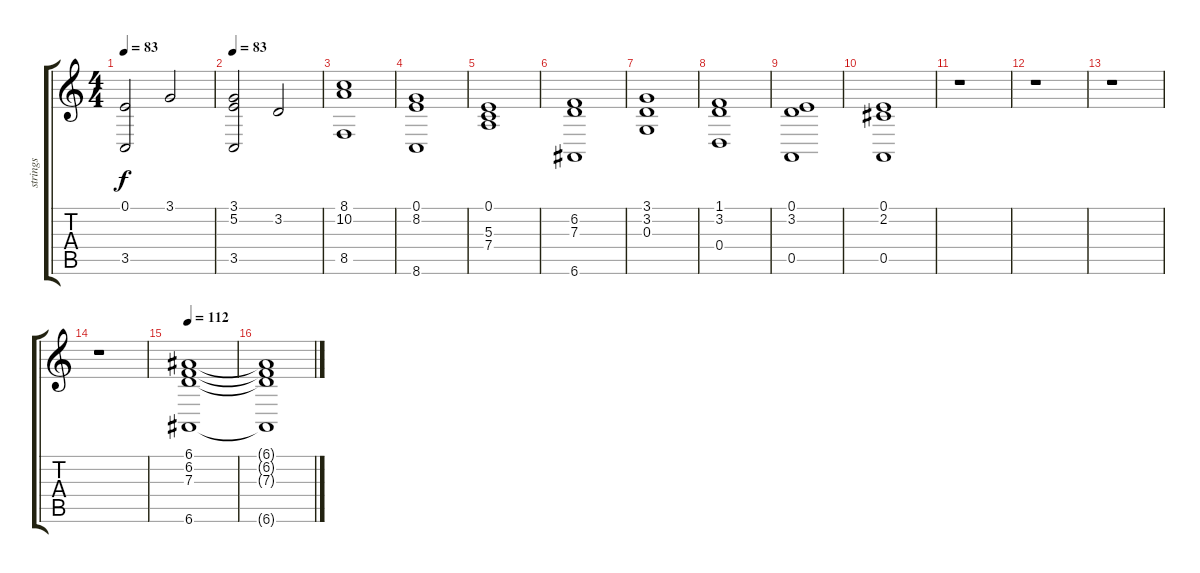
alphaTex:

\track ("strings" "strings") {instrument stringensemble2}
\staff {score tabs}
\tuning (E4 B3 G3 D3 A2 E2) {hide}
\ts (4 4)
\tempo 83
\clef g2
\ks c
(0.1 3.5).2{dy f} 3.1.2 |
\tempo 83
(3.1 5.2 3.5).2 3.2.2 |
(8.1 10.2 8.5).1 |
(0.1 8.2 8.6).1 |
(0.1 5.3 7.4).1 |
(6.2 7.3 6.6).1 |
(3.1 3.2 0.3).1 |
(1.1 3.2 0.4).1 |
(0.1 3.2 0.5).1 |
(0.1 2.2 0.5).1 |
r.1 |
r.1 |
r.1 |
r.1 |
\tempo 112
(6.1 6.2 7.3 6.6).1 |
(6.1{t} 6.2{t} 7.3{t} 6.6{t}).1
